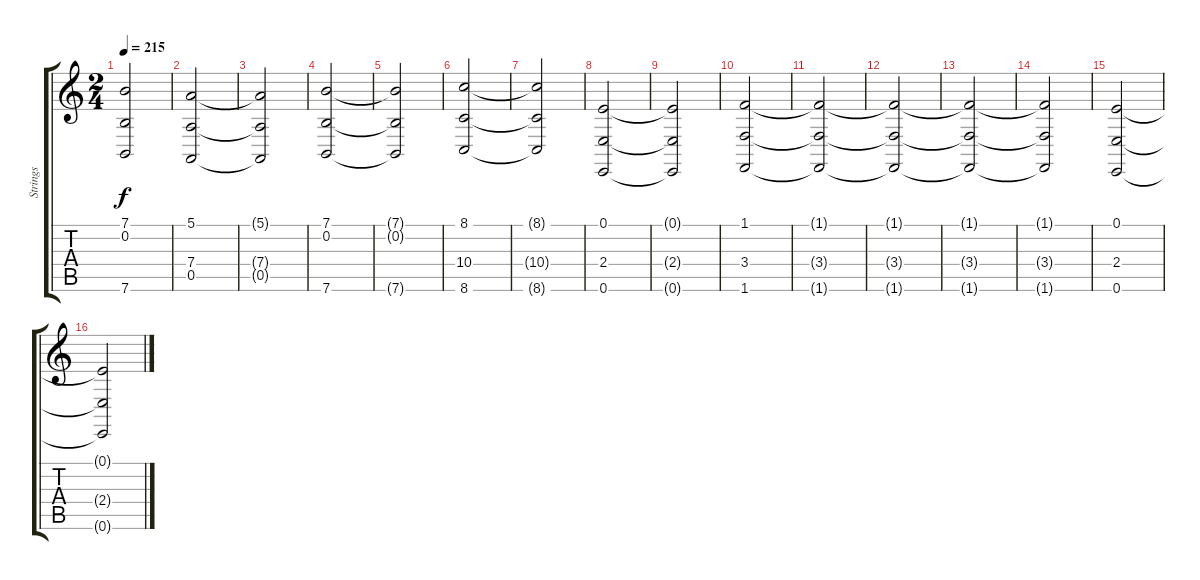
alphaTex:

\track ("Strings" "Strings") {instrument stringensemble2}
\staff {score tabs}
\tuning (E4 B3 G3 D3 A2 E2) {hide}
\ts (2 4)
\tempo 215
\clef g2
\ks c
(7.1{t} 0.2{t} 7.6{t}).2{dy f} |
(5.1 7.4 0.5).2 |
(5.1{t} 7.4{t} 0.5{t}).2 |
(7.1 0.2 7.6).2 |
(7.1{t} 0.2{t} 7.6{t}).2 |
(8.1 10.4 8.6).2 |
(8.1{t} 10.4{t} 8.6{t}).2 |
(0.1 2.4 0.6).2 |
(0.1{t} 2.4{t} 0.6{t}).2 |
(1.1 3.4 1.6).2{volume 16} |
(1.1{t} 3.4{t} 1.6{t}).2 |
(1.1{t} 3.4{t} 1.6{t}).2 |
(1.1{t} 3.4{t} 1.6{t}).2 |
(1.1{t} 3.4{t} 1.6{t}).2 |
(0.1 2.4 0.6).2 |
(0.1{t} 2.4{t} 0.6{t}).2
